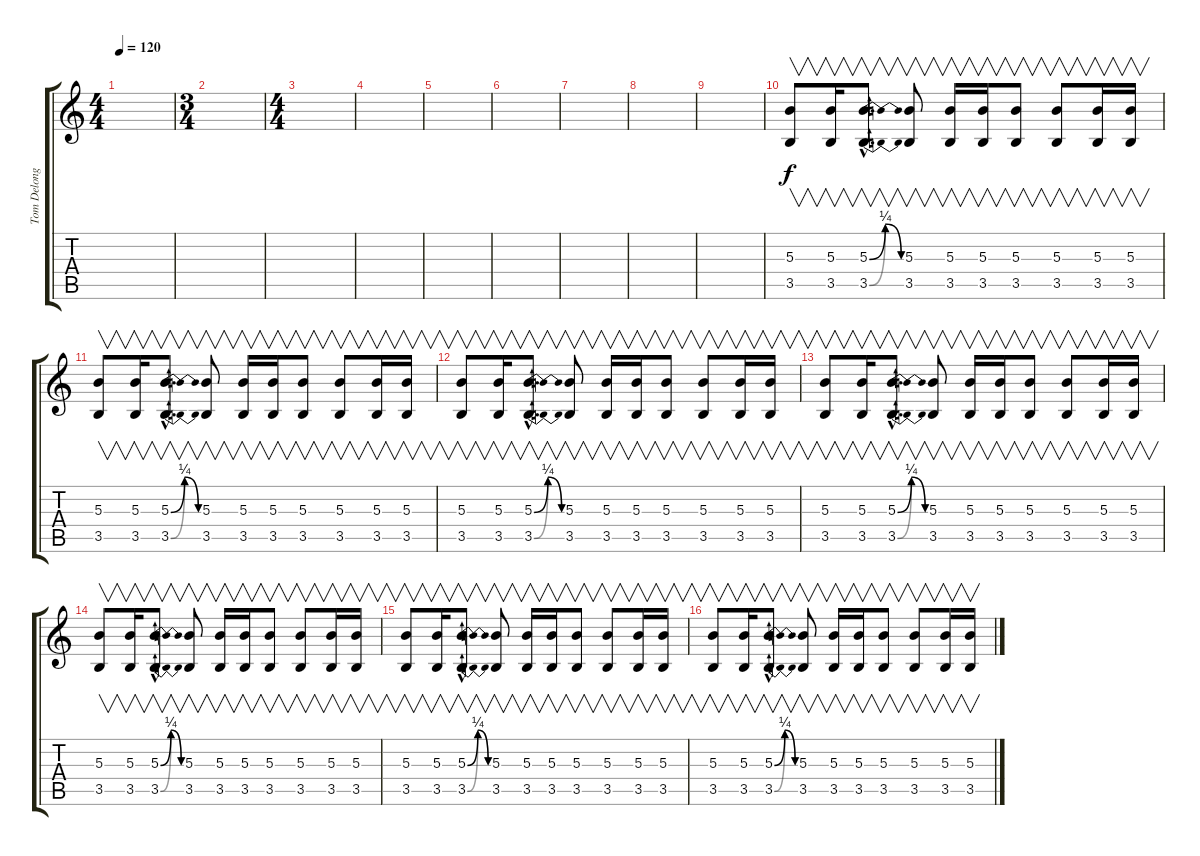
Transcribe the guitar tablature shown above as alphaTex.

\track ("Tom Delonge" "Tom Delong") {instrument distortionguitar}
\staff {score tabs}
\tuning (Eb4 Bb3 Gb3 Db3 Ab2 Eb2) {hide}
\ts (4 4)
\tempo 120
\clef g2
\ks c
|
\ts (3 4)
|
\ts (4 4)
|
|
|
|
|
|
|
(5.3 3.5).8{v} (5.3 3.5).16{v} (5.3{be (bendrelease 0 0 30 1 30 1 60 0) hac} 3.5{be (bendrelease 0 0 30 1 30 1 60 0) hac}).8{v d} (5.3 3.5).8{v} (5.3 3.5).16{v} (5.3 3.5).16{v} (5.3 3.5).8{v} (5.3 3.5).8{v} (5.3 3.5).16{v} (5.3 3.5).16{v} |
(5.3 3.5).8{v} (5.3 3.5).16{v} (5.3{be (bendrelease 0 0 30 1 30 1 60 0) hac} 3.5{be (bendrelease 0 0 30 1 30 1 60 0) hac}).8{v d} (5.3 3.5).8{v} (5.3 3.5).16{v} (5.3 3.5).16{v} (5.3 3.5).8{v} (5.3 3.5).8{v} (5.3 3.5).16{v} (5.3 3.5).16{v} |
(5.3 3.5).8{v} (5.3 3.5).16{v} (5.3{be (bendrelease 0 0 30 1 30 1 60 0) hac} 3.5{be (bendrelease 0 0 30 1 30 1 60 0) hac}).8{v d} (5.3 3.5).8{v} (5.3 3.5).16{v} (5.3 3.5).16{v} (5.3 3.5).8{v} (5.3 3.5).8{v} (5.3 3.5).16{v} (5.3 3.5).16{v} |
(5.3 3.5).8{v} (5.3 3.5).16{v} (5.3{be (bendrelease 0 0 30 1 30 1 60 0) hac} 3.5{be (bendrelease 0 0 30 1 30 1 60 0) hac}).8{v d} (5.3 3.5).8{v} (5.3 3.5).16{v} (5.3 3.5).16{v} (5.3 3.5).8{v} (5.3 3.5).8{v} (5.3 3.5).16{v} (5.3 3.5).16{v} |
(5.3 3.5).8{v} (5.3 3.5).16{v} (5.3{be (bendrelease 0 0 30 1 30 1 60 0) hac} 3.5{be (bendrelease 0 0 30 1 30 1 60 0) hac}).8{v d} (5.3 3.5).8{v} (5.3 3.5).16{v} (5.3 3.5).16{v} (5.3 3.5).8{v} (5.3 3.5).8{v} (5.3 3.5).16{v} (5.3 3.5).16{v} |
(5.3 3.5).8{v} (5.3 3.5).16{v} (5.3{be (bendrelease 0 0 30 1 30 1 60 0) hac} 3.5{be (bendrelease 0 0 30 1 30 1 60 0) hac}).8{v d} (5.3 3.5).8{v} (5.3 3.5).16{v} (5.3 3.5).16{v} (5.3 3.5).8{v} (5.3 3.5).8{v} (5.3 3.5).16{v} (5.3 3.5).16{v} |
(5.3 3.5).8{v} (5.3 3.5).16{v} (5.3{be (bendrelease 0 0 30 1 30 1 60 0) hac} 3.5{be (bendrelease 0 0 30 1 30 1 60 0) hac}).8{v d} (5.3 3.5).8{v} (5.3 3.5).16{v} (5.3 3.5).16{v} (5.3 3.5).8{v} (5.3 3.5).8{v} (5.3 3.5).16{v} (5.3 3.5).16{v}
